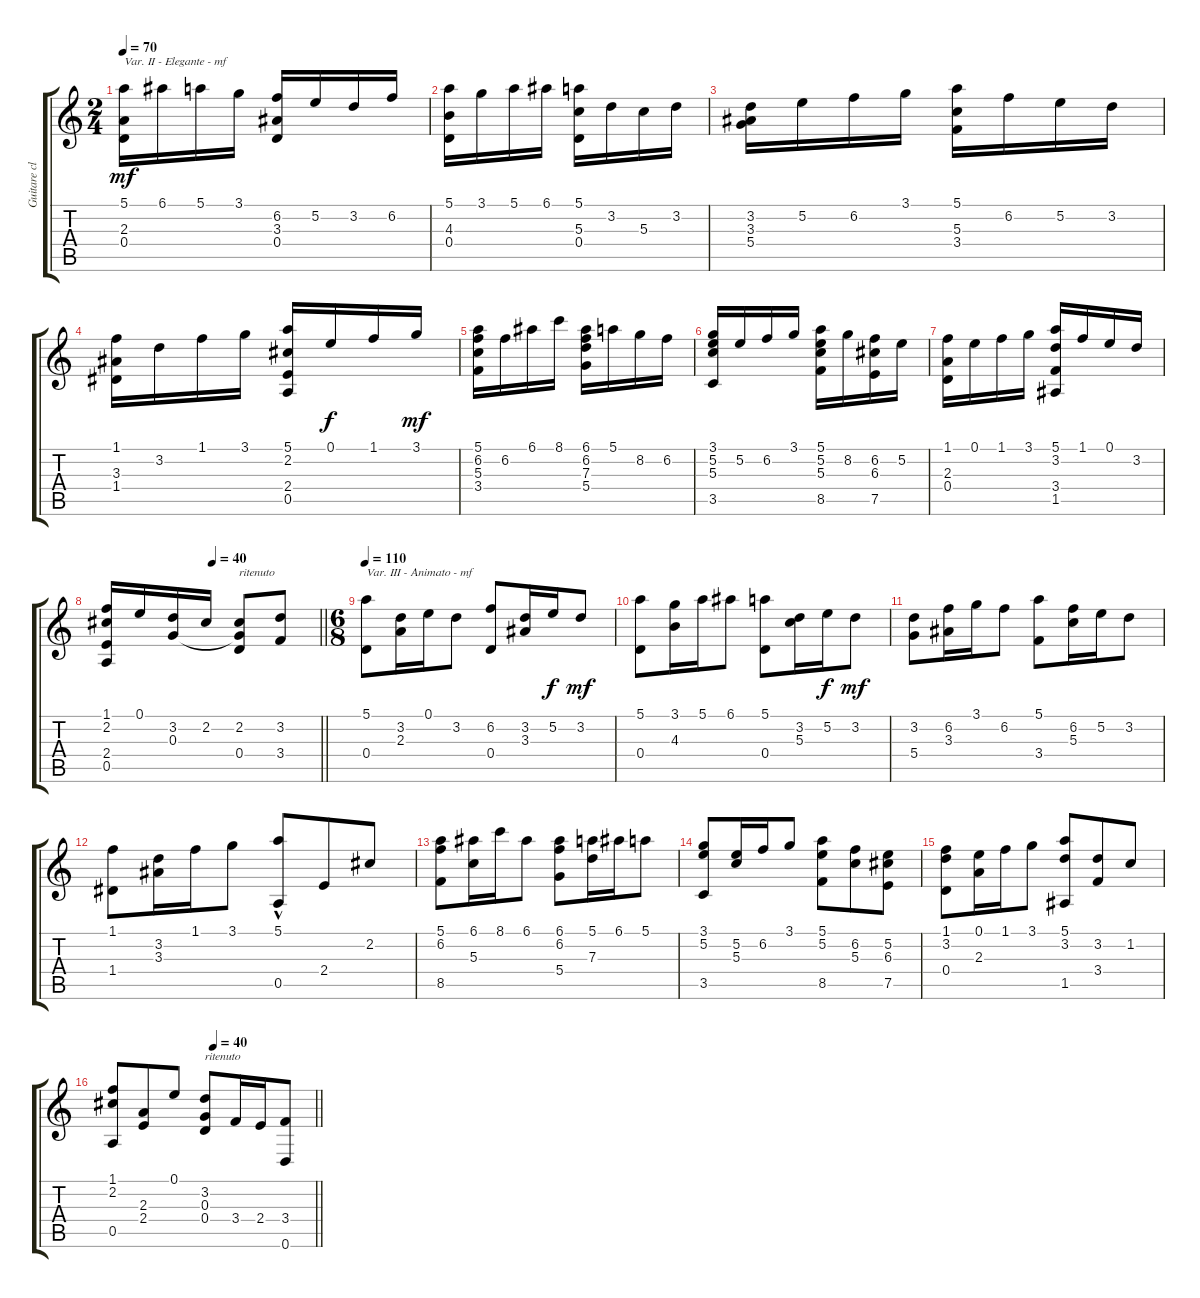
\track ("Guitare classique" "Guitare cl") {instrument acousticguitarnylon}
\staff {score tabs}
\tuning (E4 B3 G3 D3 A2 D2) {hide}
\ts (2 4)
\tempo 70
\clef g2
\ks c
(5.1 2.3 0.4).16{txt "Var. II - Elegante - mf" dy mf} 6.1.16 5.1.16 3.1.16 (6.2 3.3 0.4).16 5.2.16 3.2.16 6.2.16 |
(5.1 4.3 0.4).16 3.1.16 5.1.16 6.1.16 (5.1 5.3 0.4).16 3.2.16 5.3.16 3.2.16 |
(3.2 3.3 5.4).16 5.2.16 6.2.16 3.1.16 (5.1 5.3 3.4).16 6.2.16 5.2.16 3.2.16 |
(1.1 3.3 1.4).16 3.2.16 1.1.16 3.1.16 (5.1 2.2 2.4 0.5).16 0.1.16{dy f} 1.1.16 3.1.16{dy mf} |
(5.1 6.2 5.3 3.4).16 6.2.16 6.1.16 8.1.16 (6.1 6.2 7.3 5.4).16 5.1.16 8.2.16 6.2.16 |
(3.1 5.2 5.3 3.5).16 5.2.16 6.2.16 3.1.16 (5.1 5.2 5.3 8.5).16 8.2.16 (6.2 6.3 7.5).16 5.2.16 |
(1.1 2.3 0.4).16 0.1.16 1.1.16 3.1.16 (5.1 3.2 3.4 1.5).16 1.1.16 0.1.16 3.2.16 |
\tempo (40 0.5)
\barLineRight lightlight
(1.1 2.2 2.4 0.5).16 0.1.16 (3.2 0.3).16 2.2.16 (2.2 0.3{t} 0.4).8{txt "ritenuto"} (3.2 3.4).8 |
\ts (6 8)
\tempo 110
(5.1 0.4).8{txt "Var. III - Animato - mf"} (3.2 2.3).16 0.1.16 3.2.8 (6.2 0.4).8 (3.2 3.3).16 5.2.16{dy f} 3.2.8{dy mf} |
(5.1 0.4).8 (3.1 4.3).16 5.1.16 6.1.8 (5.1 0.4).8 (3.2 5.3).16 5.2.16{dy f} 3.2.8{dy mf} |
(3.2 5.4).8 (6.2 3.3).16 3.1.16 6.2.8 (5.1 3.4).8 (6.2 5.3).16 5.2.16 3.2.8 |
(1.1 1.4).8 (3.2 3.3).16 1.1.16 3.1.8 (5.1{hac} 0.5).8 2.4.8 2.2.8 |
(5.1 6.2 8.5).8 (6.1 5.3).16 8.1.16 6.1.8 (6.1 6.2 5.4).8 (5.1 7.3).16 6.1.16 5.1.8 |
(3.1 5.2 3.5).8 (5.2 5.3).16 6.2.16 3.1.8 (5.1 5.2 8.5).8 (6.2 5.3).8 (5.2 6.3 7.5).8 |
(1.1 3.2 0.4).8 (0.1 2.3).16 1.1.16 3.1.8 (5.1 3.2 1.5).8 (3.2 3.4).8 1.2.8 |
\tempo (40 0.5)
\barLineRight lightlight
(1.1 2.2 0.5).8 (2.3 2.4).8 0.1.8 (3.2 0.3 0.4).8{txt "ritenuto"} 3.4.16 2.4.16 (3.4 0.6).8
